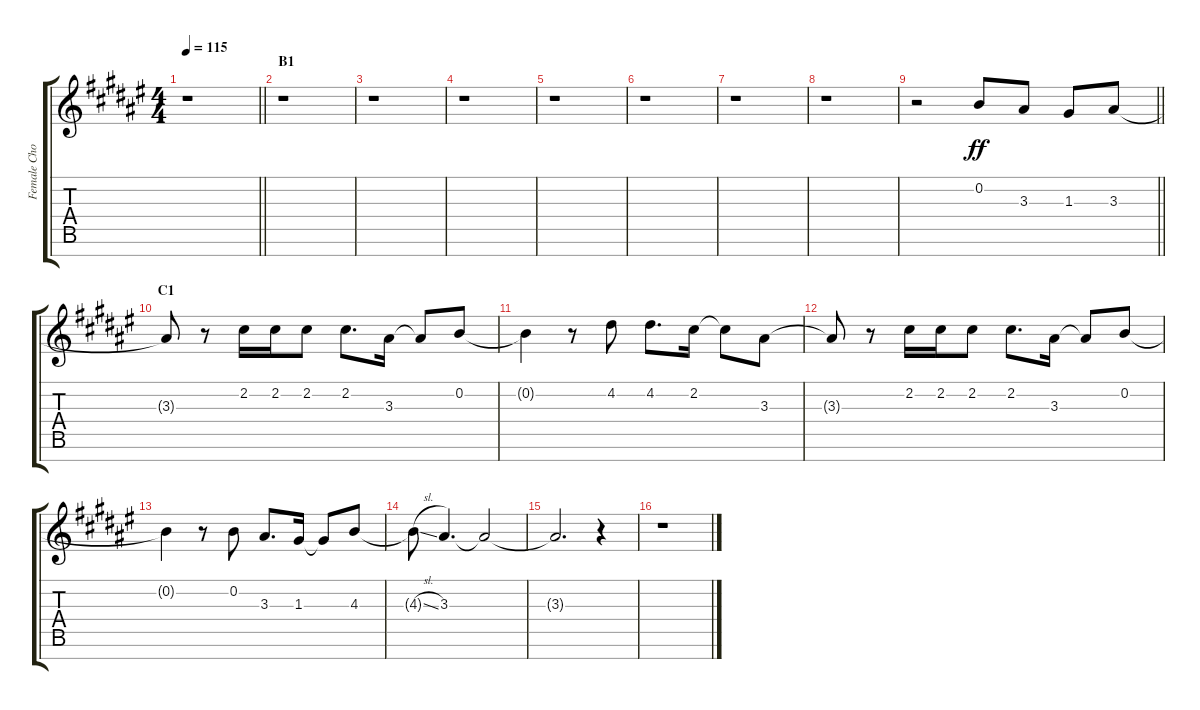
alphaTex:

\track ("Female Chorus" "Female Cho") {instrument voiceoohs}
\staff {score tabs}
\tuning (E5 B4 G4 D4 A3 E3 B2) {hide}
\ts (4 4)
\tempo 115
\clef g2
\barLineRight lightlight
\ks f#
r.1{dy ff} |
\section ("" "B1")
r.1 |
r.1 |
r.1 |
r.1 |
r.1 |
r.1 |
r.1 |
\barLineRight lightlight
r.2 0.2.8 3.3.8 1.3.8 3.3.8 |
\section ("" "C1")
3.3{t}.8 r.8 2.2.16 2.2.16 2.2.8 2.2.8{d} 3.3.16 3.3{t}.8 0.2.8 |
0.2{t}.4 r.8 4.2.8 4.2.8{d} 2.2.16 2.2{t}.8 3.3.8 |
3.3{t}.8 r.8 2.2.16 2.2.16 2.2.8 2.2.8{d} 3.3.16 3.3{t}.8 0.2.8 |
0.2{t}.4 r.8 0.2.8 3.3.8{d} 1.3.16 1.3{t}.8 4.3.8 |
4.3{sl t}.8 3.3.4{d} 3.3{t}.2 |
3.3{t}.2{d} r.4 |
r.1
